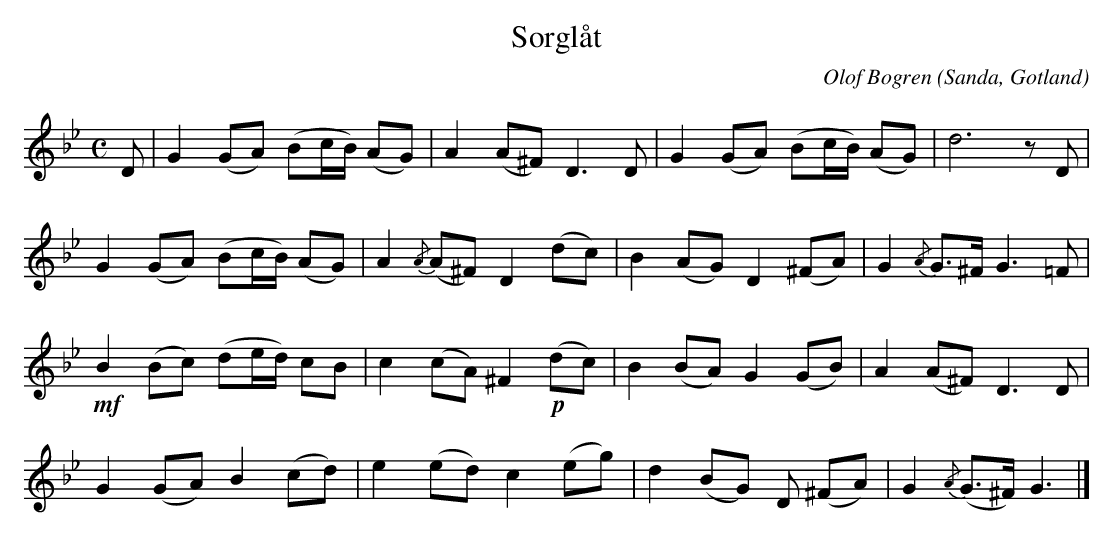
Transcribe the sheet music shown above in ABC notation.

X:1
T:Sorglåt
C:Olof Bogren
O:Sanda, Gotland
M:C
L:1/8
K:Gm
D|G2 (GA) (Bc/B/) (AG)|A2 (A^F) D3 D|G2 (GA) (Bc/B/) (AG)|d6 z D|
G2 (GA) (Bc/B/) (AG)|A2 {/A}(A^F) D2 (dc)|B2 (AG) D2 (^FA)|G2 {/A}G>^F G3 =F|
+mf+B2 (Bc) (de/d/) cB|c2 (cA) ^F2 +p+(dc)|B2 (BA) G2 (GB)|A2 (A^F) D3 D|
G2 (GA) B2 (cd)|e2 (ed) c2 (eg)|d2 (BG) D (^FA)|G2 {/A}(G>^F) G3|]
